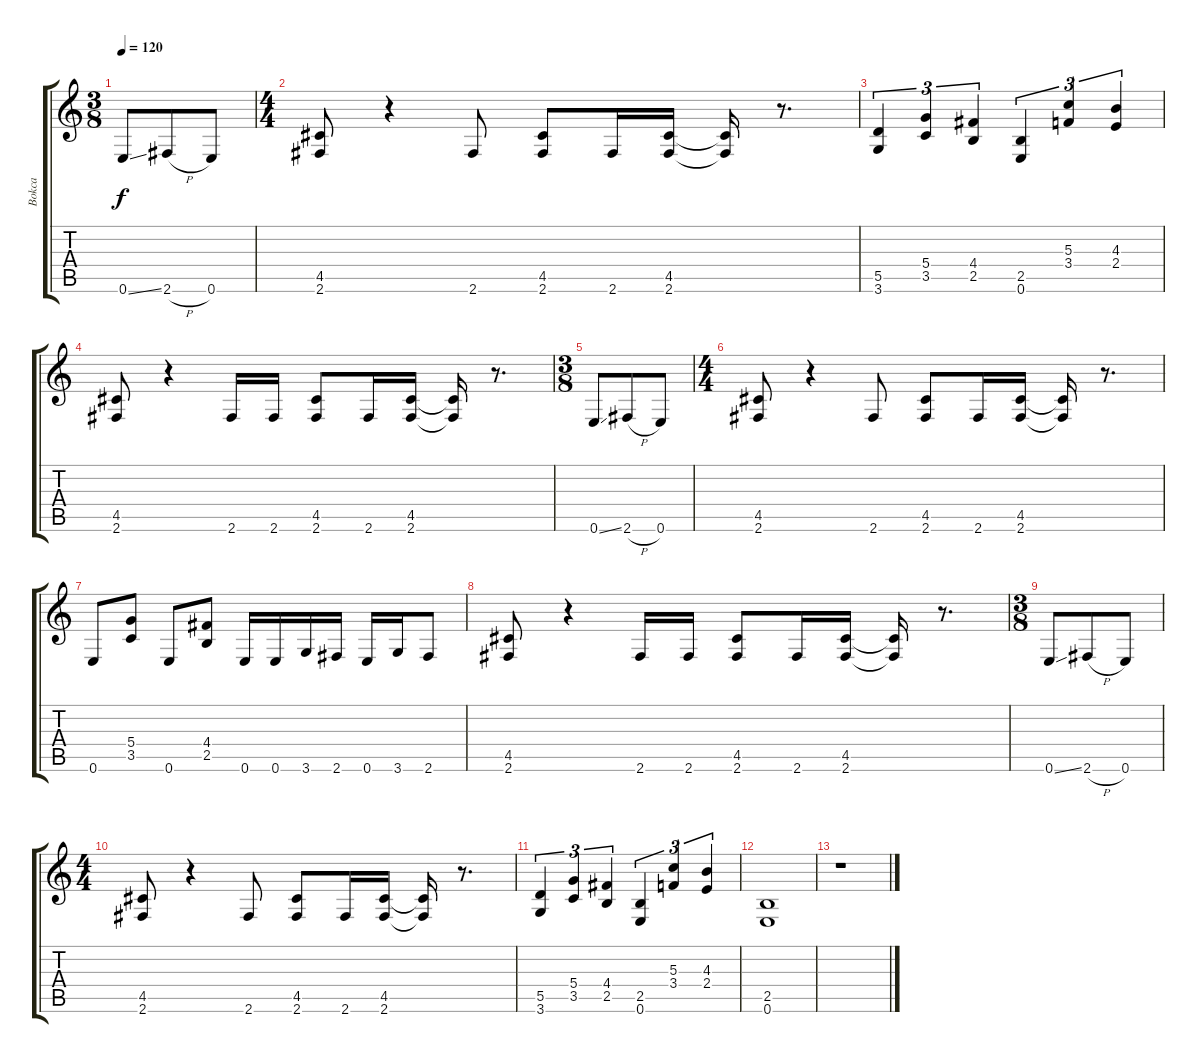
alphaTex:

\track ("Bokca" "Bokca") {instrument distortionguitar}
\staff {score tabs}
\tuning (E4 B3 G3 D3 A2 E2) {hide}
\ts (3 8)
\tempo 120
\clef g2
\ks c
0.6{ss}.8{dy f} 2.6{h}.8 0.6.8 |
\ts (4 4)
(4.5 2.6).8 r.4 2.6.8 (4.5 2.6).8 2.6.16 (4.5 2.6).16 (4.5{t} 2.6{t}).16 r.8{d} |
(5.5 3.6).4{tu (3 2) volume 5} (5.4 3.5).4{tu (3 2)} (4.4 2.5).4{tu (3 2)} (2.5 0.6).4{tu (3 2)} (5.3 3.4).4{tu (3 2)} (4.3 2.4).4{tu (3 2)} |
(4.5 2.6).8 r.4 2.6.16 2.6.16 (4.5 2.6).8 2.6.16 (4.5 2.6).16 (4.5{t} 2.6{t}).16 r.8{d} |
\ts (3 8)
0.6{ss}.8 2.6{h}.8 0.6.8 |
\ts (4 4)
(4.5 2.6).8 r.4 2.6.8 (4.5 2.6).8 2.6.16 (4.5 2.6).16 (4.5{t} 2.6{t}).16 r.8{d} |
0.6.8 (5.4 3.5).8 0.6.8 (4.4 2.5).8 0.6.16 0.6.16 3.6.16 2.6.16 0.6.16 3.6.16 2.6.8 |
(4.5 2.6).8{volume 1} r.4 2.6.16 2.6.16 (4.5 2.6).8 2.6.16 (4.5 2.6).16 (4.5{t} 2.6{t}).16 r.8{d} |
\ts (3 8)
0.6{ss}.8 2.6{h}.8 0.6.8 |
\ts (4 4)
(4.5 2.6).8 r.4 2.6.8 (4.5 2.6).8 2.6.16 (4.5 2.6).16 (4.5{t} 2.6{t}).16 r.8{d} |
(5.5 3.6).4{tu (3 2)} (5.4 3.5).4{tu (3 2)} (4.4 2.5).4{tu (3 2)} (2.5 0.6).4{tu (3 2)} (5.3 3.4).4{tu (3 2)} (4.3 2.4).4{tu (3 2)} |
(2.5 0.6).1 |
r.1
